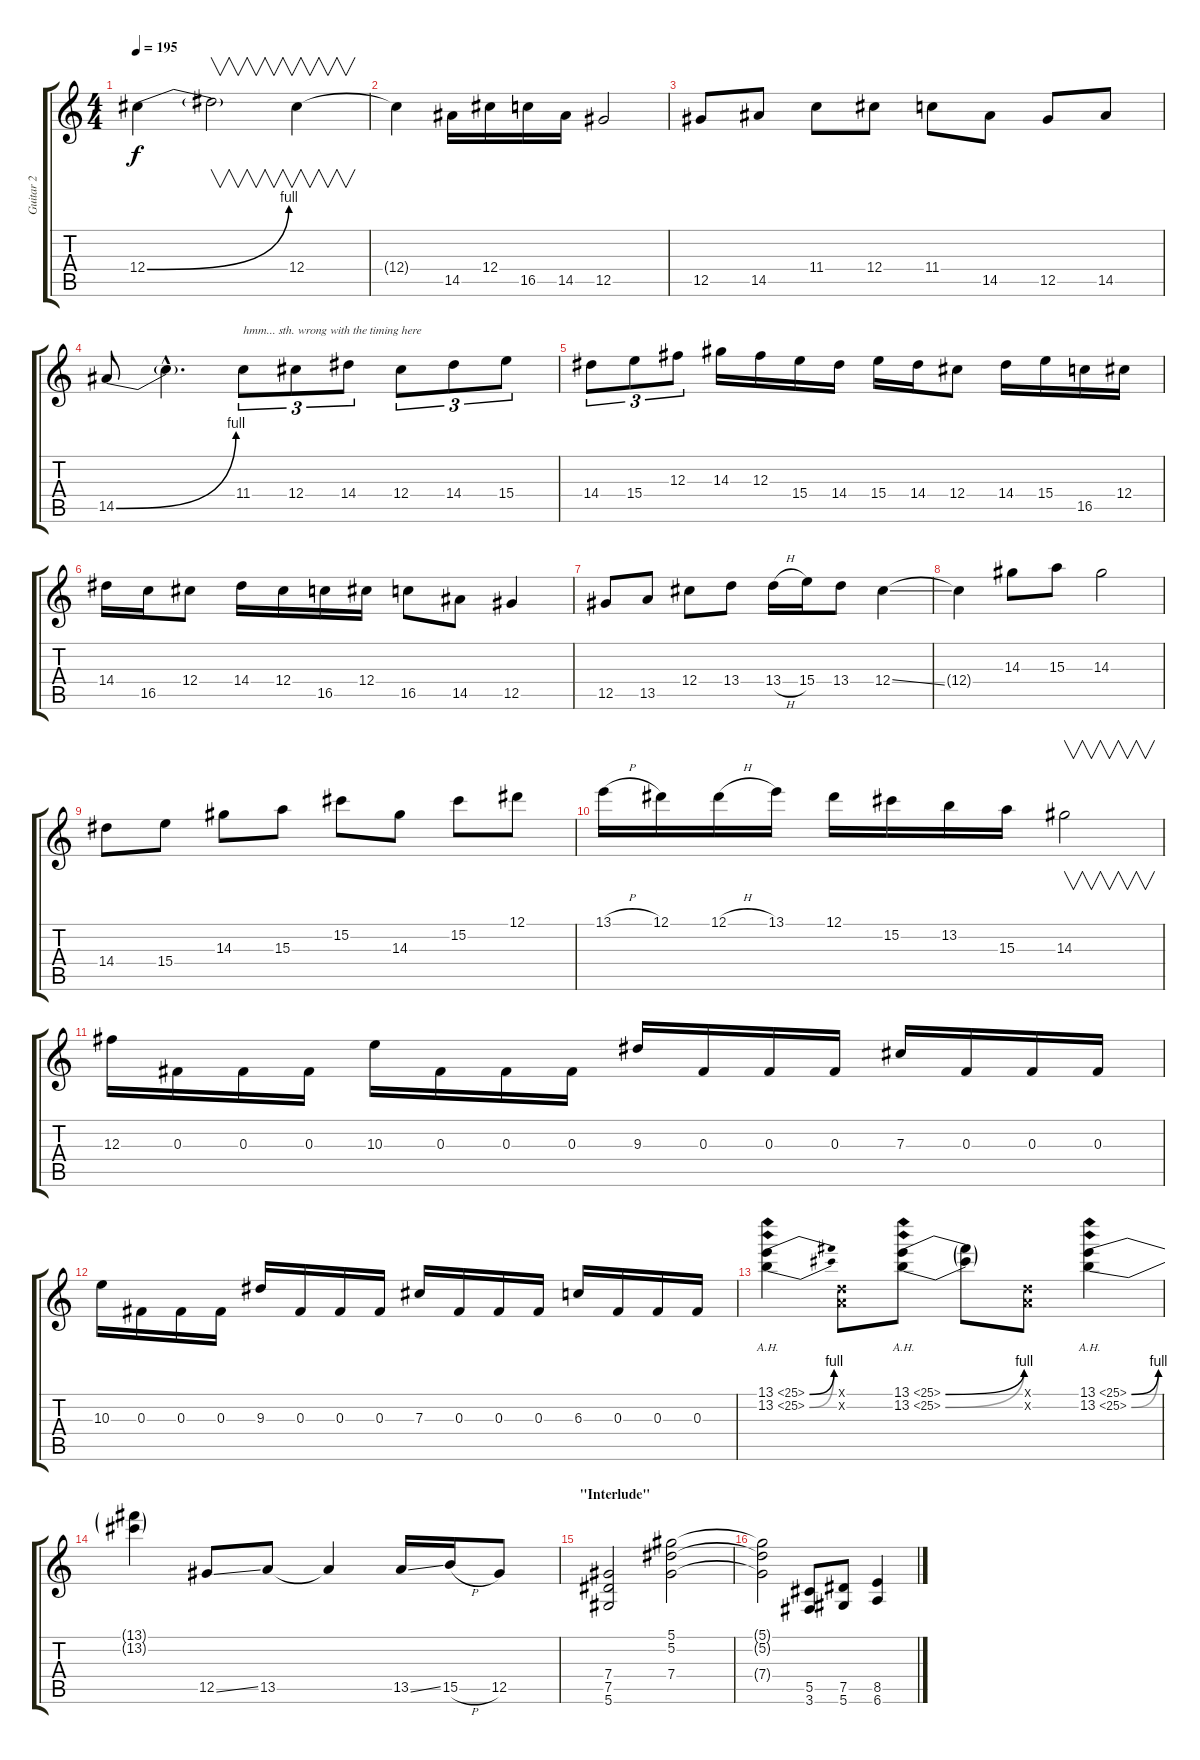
\track ("Guitar 2" "Guitar 2") {instrument distortionguitar}
\staff {score tabs}
\tuning (Eb4 Bb3 Gb3 Db3 Ab2 Eb2) {hide}
\ts (4 4)
\tempo 195
\clef g2
\ks c
12.4{be (bend 0 0 60 4)}.4{dy f} 12.4{t}.2{v} 12.4.4{v} |
12.4{t}.4 14.5.16 12.4.16 16.5.16 14.5.16 12.5.2 |
12.5.8 14.5.8 11.4.8 12.4.8 11.4.8 14.5.8 12.5.8 14.5.8 |
14.5{be (bend 0 0 60 4)}.8 14.5{hac t}.4{d} 11.4.8{tu (3 2) txt "hmm... sth. wrong with the timing here"} 12.4.8{tu (3 2)} 14.4.8{tu (3 2)} 12.4.8{tu (3 2)} 14.4.8{tu (3 2)} 15.4.8{tu (3 2)} |
14.4.8{tu (3 2)} 15.4.8{tu (3 2)} 12.3.8{tu (3 2)} 14.3.16 12.3.16 15.4.16 14.4.16 15.4.16 14.4.16 12.4.8 14.4.16 15.4.16 16.5.16 12.4.16 |
14.4.16 16.5.16 12.4.8 14.4.16 12.4.16 16.5.16 12.4.16 16.5.8 14.5.8 12.5.4 |
12.5.8 13.5.8 12.4.8 13.4.8 13.4{h}.16 15.4.16 13.4.8 12.4{ss}.4 |
12.4{t}.4 14.3.8 15.3.8 14.3.2 |
14.4.8 15.4.8 14.3.8 15.3.8 15.2.8 14.3.8 15.2.8 12.1.8 |
13.1{h}.16 12.1.16 12.1{h}.16 13.1.16 12.1.16 15.2.16 13.2.16 15.3.16 14.3.2{v} |
12.3.16 0.3.16 0.3.16 0.3.16 10.3.16 0.3.16 0.3.16 0.3.16 9.3.16 0.3.16 0.3.16 0.3.16 7.3.16 0.3.16 0.3.16 0.3.16 |
10.3.16 0.3.16 0.3.16 0.3.16 9.3.16 0.3.16 0.3.16 0.3.16 7.3.16 0.3.16 0.3.16 0.3.16 6.3.16 0.3.16 0.3.16 0.3.16 |
(13.1{be (bend 0 0 60 4) ah 12} 13.2{be (bend 0 0 60 4) ah 12}).4 (-1.1{x} -1.2{x}).8 (13.1{be (bend 0 0 60 4) ah 12} 13.2{be (bend 0 0 60 4) ah 12}).8 (13.1{t} 13.2{t}).8 (-1.1{x} -1.2{x}).8 (13.1{be (bend 0 0 60 4) ah 12} 13.2{be (bend 0 0 60 4) ah 12}).4 |
(13.1{t} 13.2{t}).4 12.5{ss}.8 13.5.8 13.5{t}.4 13.5{ss}.16 15.5{h}.16 12.5.8 |
\section ("" "\"Interlude\"")
(7.4 7.5 5.6).2 (5.1 5.2 7.4).2 |
(5.1{t} 5.2{t} 7.4{t}).2 (5.5 3.6).8 (7.5 5.6).8 (8.5 6.6).4
